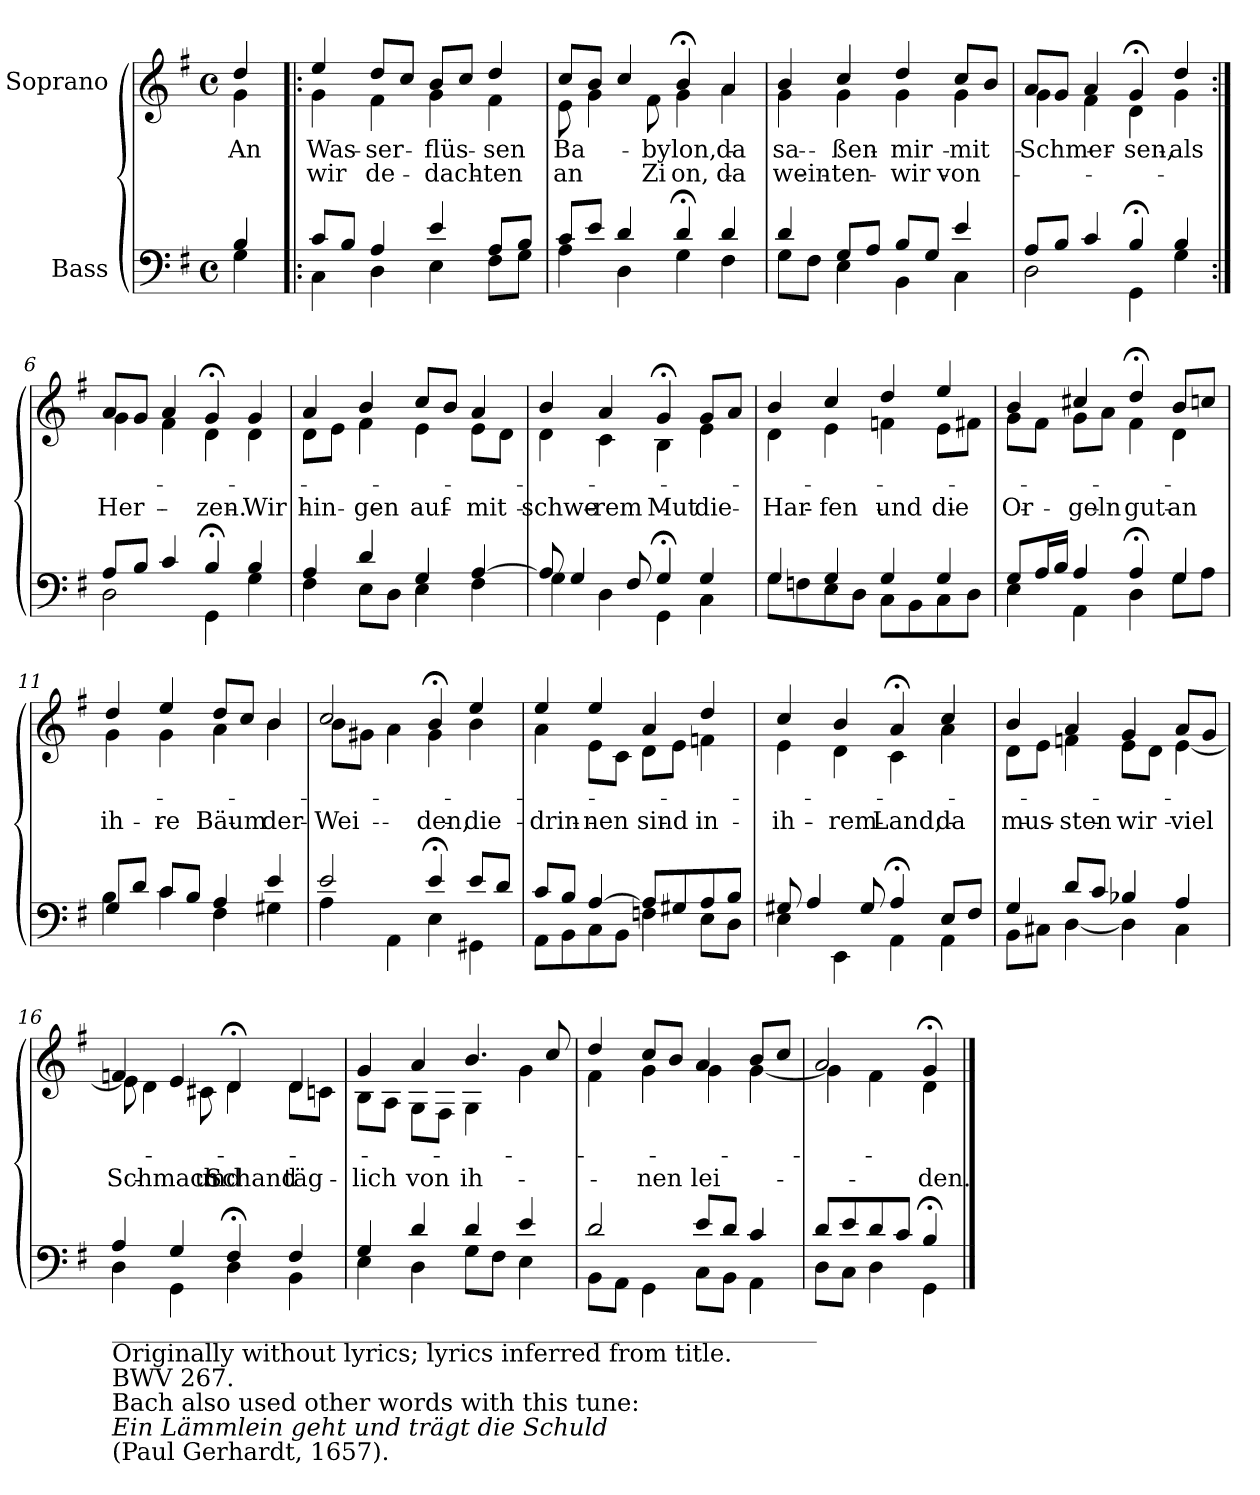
**kern	**kern	**text	**text
*part2	*part1	*part1	*part1
*staff2	*staff1	*staff1	*staff1
*I"Bass	*I"Soprano	*	*
*clefF4	*clefG2	*	*
*k[f#]	*k[f#]	*	*
*M4/4	*M4/4	*	*
*met(c)	*met(c)	*	*
*MM70	*MM70	*	*
=1	=1	=1	=1
*^	*^	*	*
!	!	!	!	!LO:LY:b	!
4B/	4G\	4dd/	4g\	An	.
=2!|:	=2!|:	=2!|:	=2!|:	=2!|:	=2!|:
!	!	!	!	!LO:LY:b	!LO:LY:b
8c/L	4C\	4ee/	4g\	Was-	wir
8B/J	.	.	.	.	.
!	!	!	!	!LO:LY:b	!LO:LY:b
4A/	4D\	8dd/L	4f#\	-ser-	de-
.	.	8cc/J	.	.	.
!	!	!	!	!LO:LY:b	!LO:LY:b
4e/	4E\	8b/L	4g\	-flüs-	-dach-
.	.	8cc/J	.	.	.
!	!	!	!	!LO:LY:b	!LO:LY:b
8A/L	8F#\L	4dd/	4f#\	-sen	-ten
8B/J	8G\J	.	.	.	.
=3	=3	=3	=3	=3	=3
!	!	!	!	!LO:LY:b	!LO:LY:b
8c/L	4A\	8cc/L	8e\	Ba-	an
8e/J	.	8b/J	4g\	.	.
4d/	4D\	4cc/	.	.	.
!	!	!	!	!LO:LY:b	!LO:LY:b
.	.	.	8f#\	-by-	Zi-
!	!	!	!	!LO:LY:b	!LO:LY:b
4d;</	4G\	4b;</	4g\	-lon,	-on,
!	!	!	!	!LO:LY:b	!LO:LY:b
4d/	4F#\	4a/	4a\	da	da
=4	=4	=4	=4	=4	=4
!	!	!	!	!LO:LY:b	!LO:LY:b
4d/	8G\L	4b/	4g\	sa-	wein-
.	8F#\J	.	.	.	.
!	!	!	!	!LO:LY:b	!LO:LY:b
8G/L	4E\	4cc/	4g\	-ßen	-ten
8A/J	.	.	.	.	.
!	!	!	!	!LO:LY:b	!LO:LY:b
8B/L	4BB\	4dd/	4g\	mir	wir
8G/J	.	.	.	.	.
!	!	!	!	!LO:LY:b	!LO:LY:b
4e/	4C\	8cc/L	4g\	mit	von
.	.	8b/J	.	.	.
=5	=5	=5	=5	=5	=5
!	!	!	!	!LO:LY:b	!
8A/L	2D\	8a/L	4g\	Schmer-	.
8B/J	.	8g/J	.	.	.
4c/	.	4a/	4f#\	.	.
!	!	!	!	!LO:LY:b	!
4B;</	4GG\	4g;</	4d\	-sen,	.
!	!	!	!	!LO:LY:b	!
4B/	4G\	4dd/	4g\	als	.
=6:|!	=6:|!	=6:|!	=6:|!	=6:|!	=6:|!
!	!	!	!	!	!LO:LY:b
8A/L	2D\	8a/L	4g\	.	Her-
8B/J	.	8g/J	.	.	.
4c/	.	4a/	4f#\	.	.
!	!	!	!	!	!LO:LY:b
4B;</	4GG\	4g;</	4d\	.	-zen.
!	!	!	!	!	!LO:LY:b
4B/	4G\	4g/	4d\	.	Wir
!!LO:LB:g=z	!!
=7	=7	=7	=7	=7	=7
!	!	!	!	!	!LO:LY:b
4A/	4F#\	4a/	8d\L	.	hin-
.	.	.	8e\J	.	.
!	!	!	!	!	!LO:LY:b
4d/	8E\L	4b/	4f#\	.	-gen
.	8D\J	.	.	.	.
!	!	!	!	!	!LO:LY:b
4G/	4E\	8cc/L	4e\	.	auf
.	.	8b/J	.	.	.
!	!	!	!	!	!LO:LY:b
[4A/	4F#\	4a/	8e\L	.	mit
.	.	.	8d\J	.	.
=8	=8	=8	=8	=8	=8
!	!	!	!	!	!LO:LY:b
8A/]	4G\	4b/	4d\	.	schwe-
4G/	.	.	.	.	.
!	!	!	!	!	!LO:LY:b
.	4D\	4a/	4c\	.	-rem
8F#/	.	.	.	.	.
!	!	!	!	!	!LO:LY:b
4G;</	4GG\	4g;</	4B\	.	Mut
!	!	!	!	!	!LO:LY:b
4G/	4C\	8g/L	4e\	.	die
.	.	8a/J	.	.	.
=9	=9	=9	=9	=9	=9
!	!	!	!	!	!LO:LY:b
4G/	8G\L	4b/	4d\	.	Har-
.	8Fn\	.	.	.	.
!	!	!	!	!	!LO:LY:b
4G/	8E\	4cc/	4e\	.	-fen
.	8D\J	.	.	.	.
!	!	!	!	!	!LO:LY:b
4G/	8C\L	4dd/	4fn\	.	und
.	8BB\	.	.	.	.
!	!	!	!	!	!LO:LY:b
4G/	8C\	4ee/	8e\L	.	die
.	8D\J	.	8f#X\J	.	.
=10	=10	=10	=10	=10	=10
!	!	!	!	!	!LO:LY:b
8G/L	4E\	4b/	8g\L	.	Or-
16A/L	.	.	8f#\J	.	.
16B/JJ	.	.	.	.	.
!	!	!	!	!	!LO:LY:b
4A/	4AA\	4cc#X/	8g\L	.	-geln
.	.	.	8a\J	.	.
!	!	!	!	!	!LO:LY:b
4A;</	4D\	4dd;</	4f#\	.	gut
!	!	!	!	!	!LO:LY:b
4G/	8G\L	8b/L	4d\	.	an
.	8A\J	8ccn/J	.	.	.
=11	=11	=11	=11	=11	=11
!	!	!	!	!	!LO:LY:b
8G/L	4B\	4dd/	4g\	.	ih-
8d/J	.	.	.	.	.
!	!	!	!	!	!LO:LY:b
8c/L	4c\	4ee/	4g\	.	-re
8B/J	.	.	.	.	.
!	!	!	!	!	!LO:LY:b
4A/	4F#\	8dd/L	4a\	.	Bäum
.	.	8cc/J	.	.	.
!	!	!	!	!	!LO:LY:b
4e/	4G#X\	4b/	4b\	.	der
!!LO:LB:g=z	!!
=12	=12	=12	=12	=12	=12
!	!	!	!	!	!LO:LY:b
2e/	4A\	2cc/	8b\L	.	Wei-
.	.	.	8g#X\J	.	.
.	4AA\	.	4a\	.	.
!	!	!	!	!	!LO:LY:b
4e;</	4E\	4b;</	4g#\	.	-den,
!	!	!	!	!	!LO:LY:b
8e/L	4GG#X\	4ee/	4b\	.	die
8d/J	.	.	.	.	.
=13	=13	=13	=13	=13	=13
!	!	!	!	!	!LO:LY:b
8c/L	8AA\L	4ee/	4a\	.	drin-
8B/J	8BB\	.	.	.	.
!	!	!	!	!	!LO:LY:b
[4A/	8C\	4ee/	8e\L	.	-nen
.	8BB\J	.	8c\J	.	.
!	!	!	!	!	!LO:LY:b
8A/L]	4Fn\	4a/	8d\L	.	sind
8G#X/	.	.	8e\J	.	.
!	!	!	!	!	!LO:LY:b
8A/	8E\L	4dd/	4fn\	.	in
8B/J	8D\J	.	.	.	.
=14	=14	=14	=14	=14	=14
!	!	!	!	!	!LO:LY:b
8G#X/	4E\	4cc/	4e\	.	ih-
4A/	.	.	.	.	.
!	!	!	!	!	!LO:LY:b
.	4EE\	4b/	4d\	.	-rem
8G#/	.	.	.	.	.
!	!	!	!	!	!LO:LY:b
4A;</	4AA\	4a;</	4c\	.	Land;
!	!	!	!	!	!LO:LY:b
8E/L	4AA\	4cc/	4a\	.	da
8F#/J	.	.	.	.	.
=15	=15	=15	=15	=15	=15
!	!	!	!	!	!LO:LY:b
4G/	8BB\L	4b/	8d\L	.	mus-
.	8C#X\J	.	8e\J	.	.
!	!	!	!	!	!LO:LY:b
8d/L	[4D\	4a/	4fn\	.	-sten
8c/J	.	.	.	.	.
!	!	!	!	!	!LO:LY:b
4B-X/	4D\]	4g/	8e\L	.	wir
.	.	.	8d\J	.	.
!	!	!	!	!	!LO:LY:b
4A/	4C#\	8a/L	[4e\	.	viel
.	.	8g/J	.	.	.
!!LO:LB:g=z	!!
=16	=16	=16	=16	=16	=16
!LO:TX:b:t=__________________________________________________________	!	!	!	!	!
!LO:TX:b:t=Originally without lyrics; lyrics inferred from title.	!	!	!	!	!
!LO:TX:b:t=BWV 267.	!	!	!	!	!
!LO:TX:b:t=Bach also used other words with this tune&colon;	!	!	!	!	!
!LO:TX:b:i:t=Ein Lämmlein geht und trägt die Schuld	!	!	!	!	!
!LO:TX:b:t=(Paul Gerhardt, 1657).	!	!	!	!	!
!	!	!	!	!	!LO:LY:b
4A/	4D\	4fn/	8e\]	.	Schmach
.	.	.	4d\	.	.
4G/	4GG\	4e/	.	.	.
!	!	!	!	!	!LO:LY:b
.	.	.	8c#X\	.	und
!	!	!	!	!	!LO:LY:b
4F#;</	4D\	4d;</	4d\	.	Schand
!	!	!	!	!	!LO:LY:b
4F#/	4BB\	4d/	8d\L	.	täg-
.	.	.	8cn\J	.	.
=17	=17	=17	=17	=17	=17
!	!	!	!	!	!LO:LY:b
4G/	4E\	4g/	8B\L	.	-lich
.	.	.	8A\J	.	.
!	!	!	!	!	!LO:LY:b
4d/	4D\	4a/	8G\L	.	von
.	.	.	8F#\J	.	.
!	!	!	!	!	!LO:LY:b
4d/	8G\L	4.b/	4G\	.	ih-
.	8F#\J	.	.	.	.
4e/	4E\	.	4g\	.	.
.	.	8cc/	.	.	.
=18	=18	=18	=18	=18	=18
2d/	8BB\L	4dd/	4f#\	.	.
.	8AA\J	.	.	.	.
!	!	!	!	!	!LO:LY:b
.	4GG\	8cc/L	4g\	.	-nen
.	.	8b/J	.	.	.
!	!	!	!	!	!LO:LY:b
8e/L	8C\L	4a/	4g\	.	lei-
8d/J	8BB\J	.	.	.	.
4c/	4AA\	8b/L	[4g\	.	.
.	.	8cc/J	.	.	.
=19	=19	=19	=19	=19	=19
8d/L	8D\L	2a/	4g\]	.	.
8e/	8C\J	.	.	.	.
8d/	4D\	.	4f#\	.	.
8c/J	.	.	.	.	.
!	!	!	!	!	!LO:LY:b
4B;</	4GG\	4g;</	4d\	.	-den.
*v	*v	*	*	*	*
*	*v	*v	*	*
==	==	==	==
*-	*-	*-	*-
